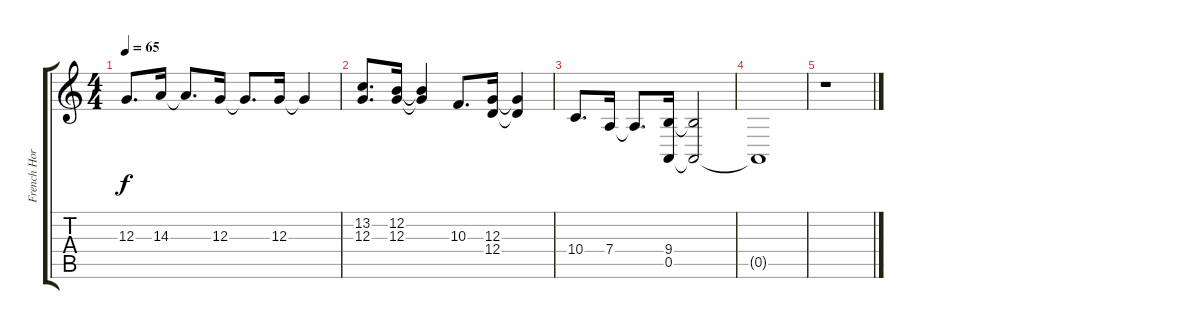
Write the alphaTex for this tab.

\track ("French Horn" "French Hor") {instrument frenchhorn}
\staff {score tabs}
\tuning (E4 B3 G3 D3 A2 E2) {hide}
\ts (4 4)
\tempo 65
\clef g2
\ks c
12.3.8{d dy f} 14.3.16 14.3{t}.8{d} 12.3.16 12.3{t}.8{d} 12.3.16 12.3{t}.4 |
(13.2 12.3).8{d} (12.2 12.3).16 (12.2{t} 12.3{t}).4 10.3.8{d} (12.3 12.4).16 (12.3{t} 12.4{t}).4 |
10.4.8{d} 7.4.16 7.4{t}.8{d} (9.4 0.5).16 (9.4{t} 0.5{t}).2 |
0.5{t}.1 |
r.1
